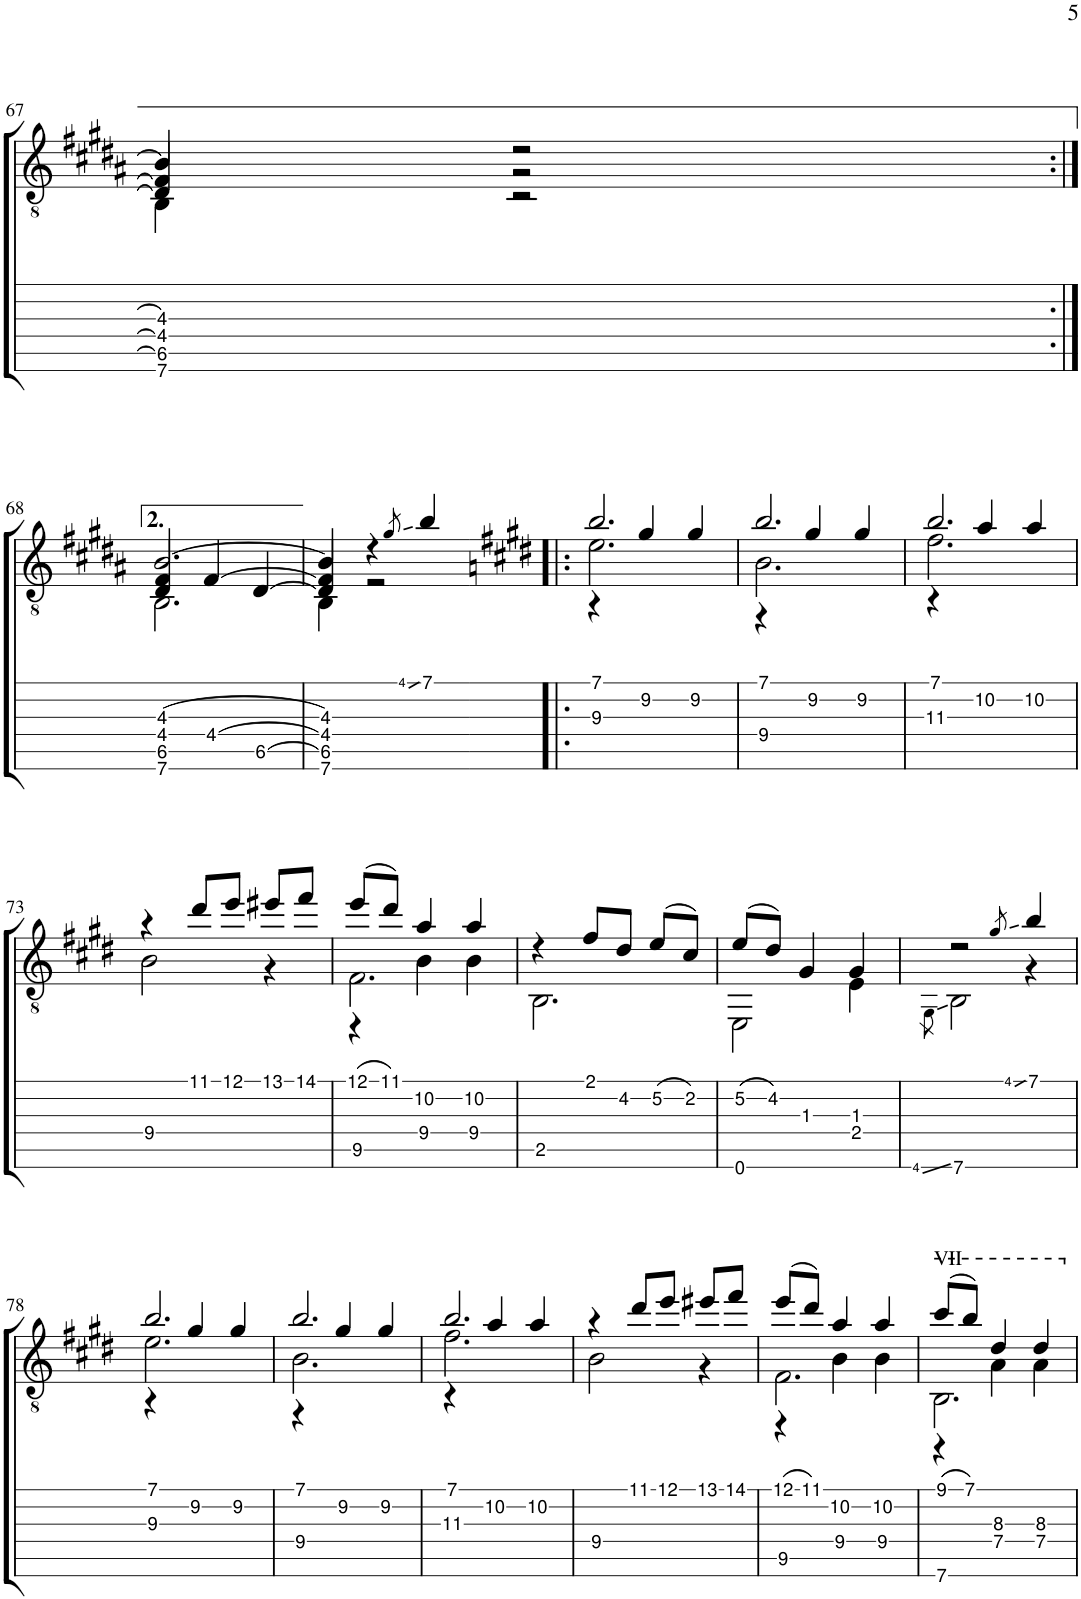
**kern	**kern
*part1	*part1
*staff2	*staff1
*I"Gtr	*
!!LO:PB:g=z
*	*clefGv2
*k[f#c#g#d#a#]	*k[f#c#g#d#a#]
*M3/4	*M3/4
=67	=67
*^	*^
*	*^	*	*^
4B]	4BB	4D#] 4F#]	4B/]	4BB\	4D#/] 4F#/]
2r	2r	2r	2r	2r	2r
!!LO:LB:g=z	!!	!!
=68:|!	=68:|!	=68:|!	=68:|!	=68:|!	=68:|!
[2.B	2.BB	4D# 4F#	[2.B/	2.BB\	4D#/ 4F#/
.	.	[4F#	.	.	[4F#/
.	.	[4D#	.	.	[4D#/
=69	=69	=69	=69	=69	=69
4B]	4BB	4D#] 4F#]	4B/]	4BB\	4D#/] 4F#/]
4r	2r	2r	4r	2r	2ryy
qg#	.	.	8qg#/	.	.
4b	.	.	4b/	.	.
=70!|:	=70!|:	=70!|:	=70!|:	=70!|:	=70!|:
*k[f#c#g#d#]	*	*	*k[f#c#g#d#]	*	*
2.b	2.e	4r	2.b/	2.e\	4r
.	.	4g#	.	.	4g#/
.	.	4g#	.	.	4g#/
=71	=71	=71	=71	=71	=71
2.b	2.B	4r	2.b/	2.B\	4r
.	.	4g#	.	.	4g#/
.	.	4g#	.	.	4g#/
=72	=72	=72	=72	=72	=72
2.b	2.f#	4r	2.b/	2.f#\	4r
.	.	4a	.	.	4a/
.	.	4a	.	.	4a/
*	*v	*v	*	*	*
*	*	*	*v	*v
!!LO:LB:g=z
=73	=73	=73	=73
4r	2B	4r	2B\
8dd#L	.	8dd#/L	.
8eeJ	.	8ee/J	.
8ee#XL	4r	8ee#X/L	4r
8ff#J	.	8ff#/J	.
=74	=74	=74	=74
*	*^	*	*^
8eeL	2.F#	4r	(8ee/L	2.F#\	4r
8dd#J	.	.	8dd#/J)	.	.
4a	.	4B	4a/	.	4B\
4a	.	4B	4a/	.	4B\
*	*v	*v	*	*	*
*	*	*	*v	*v
=75	=75	=75	=75
4r	2.BB	4r	2.BB\
8f#L	.	8f#/L	.
8d#J	.	8d#/J	.
8eL	.	(8e/L	.
8c#J	.	8c#/J)	.
=76	=76	=76	=76
8eL	2EE	(8e/L	2EE\
8d#J	.	8d#/J)	.
4G#	.	4G#/	.
4G#	4E	4G#/	4E\
=77	=77	=77	=77
.	qGG#	.	8qGG#\
2r	2BB	2r	2BB\
qg#	.	8qg#/	.
4b	4r	4b/	4r
!!LO:LB:g=z
=78	=78	=78	=78
*	*^	*	*^
2.b	2.e	4r	2.b/	2.e\	4r
.	.	4g#	.	.	4g#/
.	.	4g#	.	.	4g#/
=79	=79	=79	=79	=79	=79
2.b	2.B	4r	2.b/	2.B\	4r
.	.	4g#	.	.	4g#/
.	.	4g#	.	.	4g#/
=80	=80	=80	=80	=80	=80
2.b	2.f#	4r	2.b/	2.f#\	4r
.	.	4a	.	.	4a/
.	.	4a	.	.	4a/
*	*v	*v	*	*	*
*	*	*	*v	*v
=81	=81	=81	=81
4r	2B	4r	2B\
8dd#L	.	8dd#/L	.
8eeJ	.	8ee/J	.
8ee#XL	4r	8ee#X/L	4r
8ff#J	.	8ff#/J	.
=82	=82	=82	=82
*	*^	*	*^
8eeL	2.F#	4r	(8ee/L	2.F#\	4r
8dd#J	.	.	8dd#/J)	.	.
4a	.	4B	4a/	.	4B\
4a	.	4B	4a/	.	4B\
=83	=83	=83	=83	=83	=83
!	!	!	!LO:TX:a:t=VII	!	!
8cc#L	2.BB	4r	(8cc#/L	2.BB\	4r
8bJ	.	.	8b/J)	.	.
4d#	.	4A	4d#/	.	4A\
4d#	.	4A	4d#/	.	4A\
*v	*v	*v	*	*	*
*	*v	*v	*v
=	=
*-	*-
